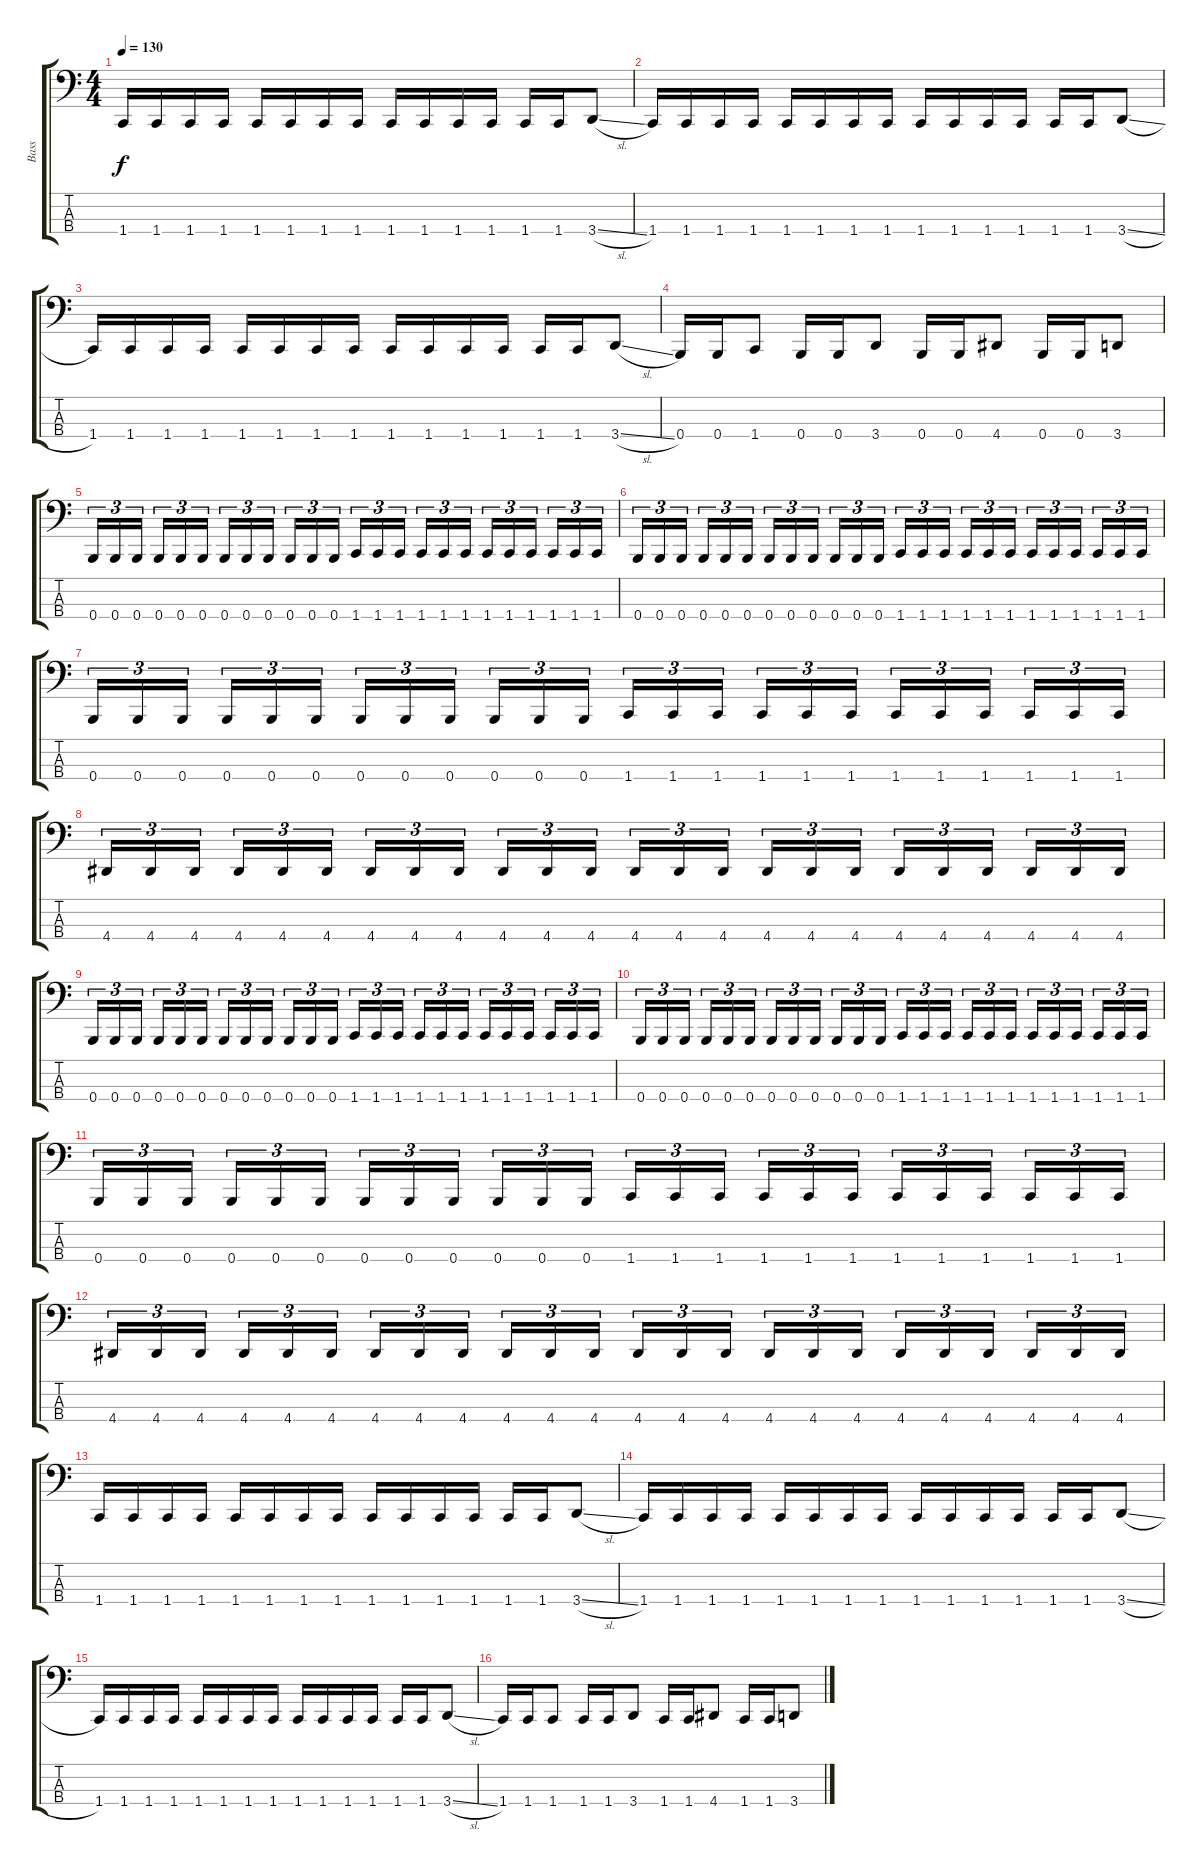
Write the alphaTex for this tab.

\track ("Bass" "Bass") {instrument electricbasspick}
\staff {score tabs}
\tuning (E2 B1 Ab1 B0) {hide}
\ts (4 4)
\tempo 130
\clef f4
\ks c
1.4.16{dy f} 1.4.16 1.4.16 1.4.16 1.4.16 1.4.16 1.4.16 1.4.16 1.4.16 1.4.16 1.4.16 1.4.16 1.4.16 1.4.16 3.4{sl}.8 |
1.4.16 1.4.16 1.4.16 1.4.16 1.4.16 1.4.16 1.4.16 1.4.16 1.4.16 1.4.16 1.4.16 1.4.16 1.4.16 1.4.16 3.4{sl}.8 |
1.4.16 1.4.16 1.4.16 1.4.16 1.4.16 1.4.16 1.4.16 1.4.16 1.4.16 1.4.16 1.4.16 1.4.16 1.4.16 1.4.16 3.4{sl}.8 |
0.4.16 0.4.16 1.4.8 0.4.16 0.4.16 3.4.8 0.4.16 0.4.16 4.4.8 0.4.16 0.4.16 3.4.8 |
0.4.16{tu (3 2)} 0.4.16{tu (3 2)} 0.4.16{tu (3 2) beam splitsecondary} 0.4.16{tu (3 2)} 0.4.16{tu (3 2)} 0.4.16{tu (3 2)} 0.4.16{tu (3 2)} 0.4.16{tu (3 2)} 0.4.16{tu (3 2) beam splitsecondary} 0.4.16{tu (3 2)} 0.4.16{tu (3 2)} 0.4.16{tu (3 2)} 1.4.16{tu (3 2)} 1.4.16{tu (3 2)} 1.4.16{tu (3 2) beam splitsecondary} 1.4.16{tu (3 2)} 1.4.16{tu (3 2)} 1.4.16{tu (3 2)} 1.4.16{tu (3 2)} 1.4.16{tu (3 2)} 1.4.16{tu (3 2) beam splitsecondary} 1.4.16{tu (3 2)} 1.4.16{tu (3 2)} 1.4.16{tu (3 2)} |
0.4.16{tu (3 2)} 0.4.16{tu (3 2)} 0.4.16{tu (3 2) beam splitsecondary} 0.4.16{tu (3 2)} 0.4.16{tu (3 2)} 0.4.16{tu (3 2)} 0.4.16{tu (3 2)} 0.4.16{tu (3 2)} 0.4.16{tu (3 2) beam splitsecondary} 0.4.16{tu (3 2)} 0.4.16{tu (3 2)} 0.4.16{tu (3 2)} 1.4.16{tu (3 2)} 1.4.16{tu (3 2)} 1.4.16{tu (3 2) beam splitsecondary} 1.4.16{tu (3 2)} 1.4.16{tu (3 2)} 1.4.16{tu (3 2)} 1.4.16{tu (3 2)} 1.4.16{tu (3 2)} 1.4.16{tu (3 2) beam splitsecondary} 1.4.16{tu (3 2)} 1.4.16{tu (3 2)} 1.4.16{tu (3 2)} |
0.4.16{tu (3 2)} 0.4.16{tu (3 2)} 0.4.16{tu (3 2) beam splitsecondary} 0.4.16{tu (3 2)} 0.4.16{tu (3 2)} 0.4.16{tu (3 2)} 0.4.16{tu (3 2)} 0.4.16{tu (3 2)} 0.4.16{tu (3 2) beam splitsecondary} 0.4.16{tu (3 2)} 0.4.16{tu (3 2)} 0.4.16{tu (3 2)} 1.4.16{tu (3 2)} 1.4.16{tu (3 2)} 1.4.16{tu (3 2) beam splitsecondary} 1.4.16{tu (3 2)} 1.4.16{tu (3 2)} 1.4.16{tu (3 2)} 1.4.16{tu (3 2)} 1.4.16{tu (3 2)} 1.4.16{tu (3 2) beam splitsecondary} 1.4.16{tu (3 2)} 1.4.16{tu (3 2)} 1.4.16{tu (3 2)} |
4.4.16{tu (3 2)} 4.4.16{tu (3 2)} 4.4.16{tu (3 2) beam splitsecondary} 4.4.16{tu (3 2)} 4.4.16{tu (3 2)} 4.4.16{tu (3 2)} 4.4.16{tu (3 2)} 4.4.16{tu (3 2)} 4.4.16{tu (3 2) beam splitsecondary} 4.4.16{tu (3 2)} 4.4.16{tu (3 2)} 4.4.16{tu (3 2)} 4.4.16{tu (3 2)} 4.4.16{tu (3 2)} 4.4.16{tu (3 2) beam splitsecondary} 4.4.16{tu (3 2)} 4.4.16{tu (3 2)} 4.4.16{tu (3 2)} 4.4.16{tu (3 2)} 4.4.16{tu (3 2)} 4.4.16{tu (3 2) beam splitsecondary} 4.4.16{tu (3 2)} 4.4.16{tu (3 2)} 4.4.16{tu (3 2)} |
0.4.16{tu (3 2)} 0.4.16{tu (3 2)} 0.4.16{tu (3 2) beam splitsecondary} 0.4.16{tu (3 2)} 0.4.16{tu (3 2)} 0.4.16{tu (3 2)} 0.4.16{tu (3 2)} 0.4.16{tu (3 2)} 0.4.16{tu (3 2) beam splitsecondary} 0.4.16{tu (3 2)} 0.4.16{tu (3 2)} 0.4.16{tu (3 2)} 1.4.16{tu (3 2)} 1.4.16{tu (3 2)} 1.4.16{tu (3 2) beam splitsecondary} 1.4.16{tu (3 2)} 1.4.16{tu (3 2)} 1.4.16{tu (3 2)} 1.4.16{tu (3 2)} 1.4.16{tu (3 2)} 1.4.16{tu (3 2) beam splitsecondary} 1.4.16{tu (3 2)} 1.4.16{tu (3 2)} 1.4.16{tu (3 2)} |
0.4.16{tu (3 2)} 0.4.16{tu (3 2)} 0.4.16{tu (3 2) beam splitsecondary} 0.4.16{tu (3 2)} 0.4.16{tu (3 2)} 0.4.16{tu (3 2)} 0.4.16{tu (3 2)} 0.4.16{tu (3 2)} 0.4.16{tu (3 2) beam splitsecondary} 0.4.16{tu (3 2)} 0.4.16{tu (3 2)} 0.4.16{tu (3 2)} 1.4.16{tu (3 2)} 1.4.16{tu (3 2)} 1.4.16{tu (3 2) beam splitsecondary} 1.4.16{tu (3 2)} 1.4.16{tu (3 2)} 1.4.16{tu (3 2)} 1.4.16{tu (3 2)} 1.4.16{tu (3 2)} 1.4.16{tu (3 2) beam splitsecondary} 1.4.16{tu (3 2)} 1.4.16{tu (3 2)} 1.4.16{tu (3 2)} |
0.4.16{tu (3 2)} 0.4.16{tu (3 2)} 0.4.16{tu (3 2) beam splitsecondary} 0.4.16{tu (3 2)} 0.4.16{tu (3 2)} 0.4.16{tu (3 2)} 0.4.16{tu (3 2)} 0.4.16{tu (3 2)} 0.4.16{tu (3 2) beam splitsecondary} 0.4.16{tu (3 2)} 0.4.16{tu (3 2)} 0.4.16{tu (3 2)} 1.4.16{tu (3 2)} 1.4.16{tu (3 2)} 1.4.16{tu (3 2) beam splitsecondary} 1.4.16{tu (3 2)} 1.4.16{tu (3 2)} 1.4.16{tu (3 2)} 1.4.16{tu (3 2)} 1.4.16{tu (3 2)} 1.4.16{tu (3 2) beam splitsecondary} 1.4.16{tu (3 2)} 1.4.16{tu (3 2)} 1.4.16{tu (3 2)} |
4.4.16{tu (3 2)} 4.4.16{tu (3 2)} 4.4.16{tu (3 2) beam splitsecondary} 4.4.16{tu (3 2)} 4.4.16{tu (3 2)} 4.4.16{tu (3 2)} 4.4.16{tu (3 2)} 4.4.16{tu (3 2)} 4.4.16{tu (3 2) beam splitsecondary} 4.4.16{tu (3 2)} 4.4.16{tu (3 2)} 4.4.16{tu (3 2)} 4.4.16{tu (3 2)} 4.4.16{tu (3 2)} 4.4.16{tu (3 2) beam splitsecondary} 4.4.16{tu (3 2)} 4.4.16{tu (3 2)} 4.4.16{tu (3 2)} 4.4.16{tu (3 2)} 4.4.16{tu (3 2)} 4.4.16{tu (3 2) beam splitsecondary} 4.4.16{tu (3 2)} 4.4.16{tu (3 2)} 4.4.16{tu (3 2)} |
1.4.16 1.4.16 1.4.16 1.4.16 1.4.16 1.4.16 1.4.16 1.4.16 1.4.16 1.4.16 1.4.16 1.4.16 1.4.16 1.4.16 3.4{sl}.8 |
1.4.16 1.4.16 1.4.16 1.4.16 1.4.16 1.4.16 1.4.16 1.4.16 1.4.16 1.4.16 1.4.16 1.4.16 1.4.16 1.4.16 3.4{sl}.8 |
1.4.16 1.4.16 1.4.16 1.4.16 1.4.16 1.4.16 1.4.16 1.4.16 1.4.16 1.4.16 1.4.16 1.4.16 1.4.16 1.4.16 3.4{sl}.8 |
1.4.16 1.4.16 1.4.8 1.4.16 1.4.16 3.4.8 1.4.16 1.4.16 4.4.8 1.4.16 1.4.16 3.4.8
